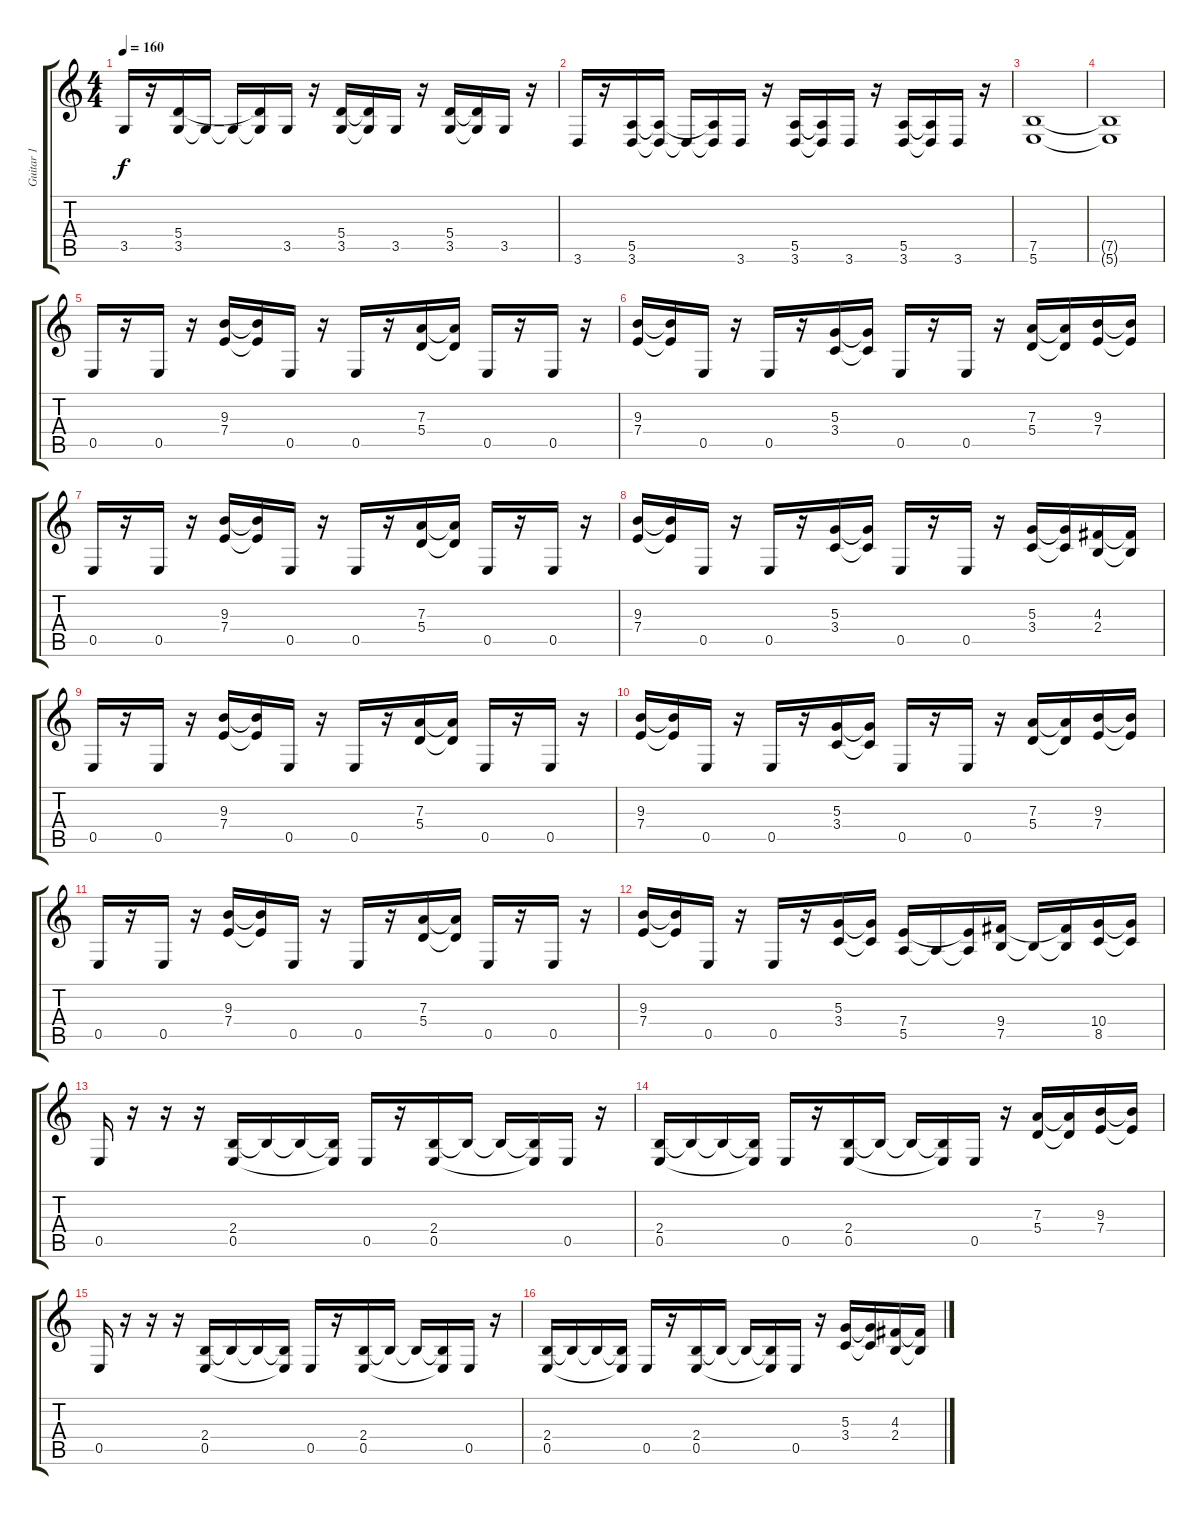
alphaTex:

\track ("Guitar 1" "Guitar 1") {instrument distortionguitar}
\staff {score tabs}
\tuning (B3 G3 D3 A2 E2 B1) {hide}
\ts (4 4)
\tempo 160
\clef g2
\ks c
3.5.16{dy f} r.16 (5.4 3.5).16 3.5{t}.16 3.5{t}.16 (5.4{t} 3.5{t}).16 3.5.16 r.16 (5.4 3.5).16 (5.4{t} 3.5{t}).16 3.5.16 r.16 (5.4 3.5).16 (5.4{t} 3.5{t}).16 3.5.16 r.16 |
3.6.16 r.16 (5.5 3.6).16 (5.5{t} 3.6{t}).16 3.6{t}.16 (5.5{t} 3.6{t}).16 3.6.16 r.16 (5.5 3.6).16 (5.5{t} 3.6{t}).16 3.6.16 r.16 (5.5 3.6).16 (5.5{t} 3.6{t}).16 3.6.16 r.16 |
(7.5 5.6).1 |
(7.5{t} 5.6{t}).1 |
0.5.16 r.16 0.5.16 r.16 (9.3 7.4).16 (9.3{t} 7.4{t}).16 0.5.16 r.16 0.5.16 r.16 (7.3 5.4).16 (7.3{t} 5.4{t}).16 0.5.16 r.16 0.5.16 r.16 |
(9.3 7.4).16 (9.3{t} 7.4{t}).16 0.5.16 r.16 0.5.16 r.16 (5.3 3.4).16 (5.3{t} 3.4{t}).16 0.5.16 r.16 0.5.16 r.16 (7.3 5.4).16 (7.3{t} 5.4{t}).16 (9.3 7.4).16 (9.3{t} 7.4{t}).16 |
0.5.16 r.16 0.5.16 r.16 (9.3 7.4).16 (9.3{t} 7.4{t}).16 0.5.16 r.16 0.5.16 r.16 (7.3 5.4).16 (7.3{t} 5.4{t}).16 0.5.16 r.16 0.5.16 r.16 |
(9.3 7.4).16 (9.3{t} 7.4{t}).16 0.5.16 r.16 0.5.16 r.16 (5.3 3.4).16 (5.3{t} 3.4{t}).16 0.5.16 r.16 0.5.16 r.16 (5.3 3.4).16 (5.3{t} 3.4{t}).16 (4.3 2.4).16 (4.3{t} 2.4{t}).16 |
0.5.16 r.16 0.5.16 r.16 (9.3 7.4).16 (9.3{t} 7.4{t}).16 0.5.16 r.16 0.5.16 r.16 (7.3 5.4).16 (7.3{t} 5.4{t}).16 0.5.16 r.16 0.5.16 r.16 |
(9.3 7.4).16 (9.3{t} 7.4{t}).16 0.5.16 r.16 0.5.16 r.16 (5.3 3.4).16 (5.3{t} 3.4{t}).16 0.5.16 r.16 0.5.16 r.16 (7.3 5.4).16 (7.3{t} 5.4{t}).16 (9.3 7.4).16 (9.3{t} 7.4{t}).16 |
0.5.16 r.16 0.5.16 r.16 (9.3 7.4).16 (9.3{t} 7.4{t}).16 0.5.16 r.16 0.5.16 r.16 (7.3 5.4).16 (7.3{t} 5.4{t}).16 0.5.16 r.16 0.5.16 r.16 |
(9.3 7.4).16 (9.3{t} 7.4{t}).16 0.5.16 r.16 0.5.16 r.16 (5.3 3.4).16 (5.3{t} 3.4{t}).16 (7.4 5.5).16 5.5{t}.16 (7.4{t} 5.5{t}).16 (9.4 7.5).16 7.5{t}.16 (9.4{t} 7.5{t}).16 (10.4 8.5).16 (10.4{t} 8.5{t}).16 |
0.5.16 r.16 r.16 r.16 (2.4 0.5).16 2.4{t}.16 2.4{t}.16 (2.4{t} 0.5{t}).16 0.5.16 r.16 (2.4 0.5).16 2.4{t}.16 2.4{t}.16 (2.4{t} 0.5{t}).16 0.5.16 r.16 |
(2.4 0.5).16 2.4{t}.16 2.4{t}.16 (2.4{t} 0.5{t}).16 0.5.16 r.16 (2.4 0.5).16 2.4{t}.16 2.4{t}.16 (2.4{t} 0.5{t}).16 0.5.16 r.16 (7.3 5.4).16 (7.3{t} 5.4{t}).16 (9.3 7.4).16 (9.3{t} 7.4{t}).16 |
0.5.16 r.16 r.16 r.16 (2.4 0.5).16 2.4{t}.16 2.4{t}.16 (2.4{t} 0.5{t}).16 0.5.16 r.16 (2.4 0.5).16 2.4{t}.16 2.4{t}.16 (2.4{t} 0.5{t}).16 0.5.16 r.16 |
(2.4 0.5).16 2.4{t}.16 2.4{t}.16 (2.4{t} 0.5{t}).16 0.5.16 r.16 (2.4 0.5).16 2.4{t}.16 2.4{t}.16 (2.4{t} 0.5{t}).16 0.5.16 r.16 (5.3 3.4).16 (5.3{t} 3.4{t}).16 (4.3 2.4).16 (4.3{t} 2.4{t}).16
